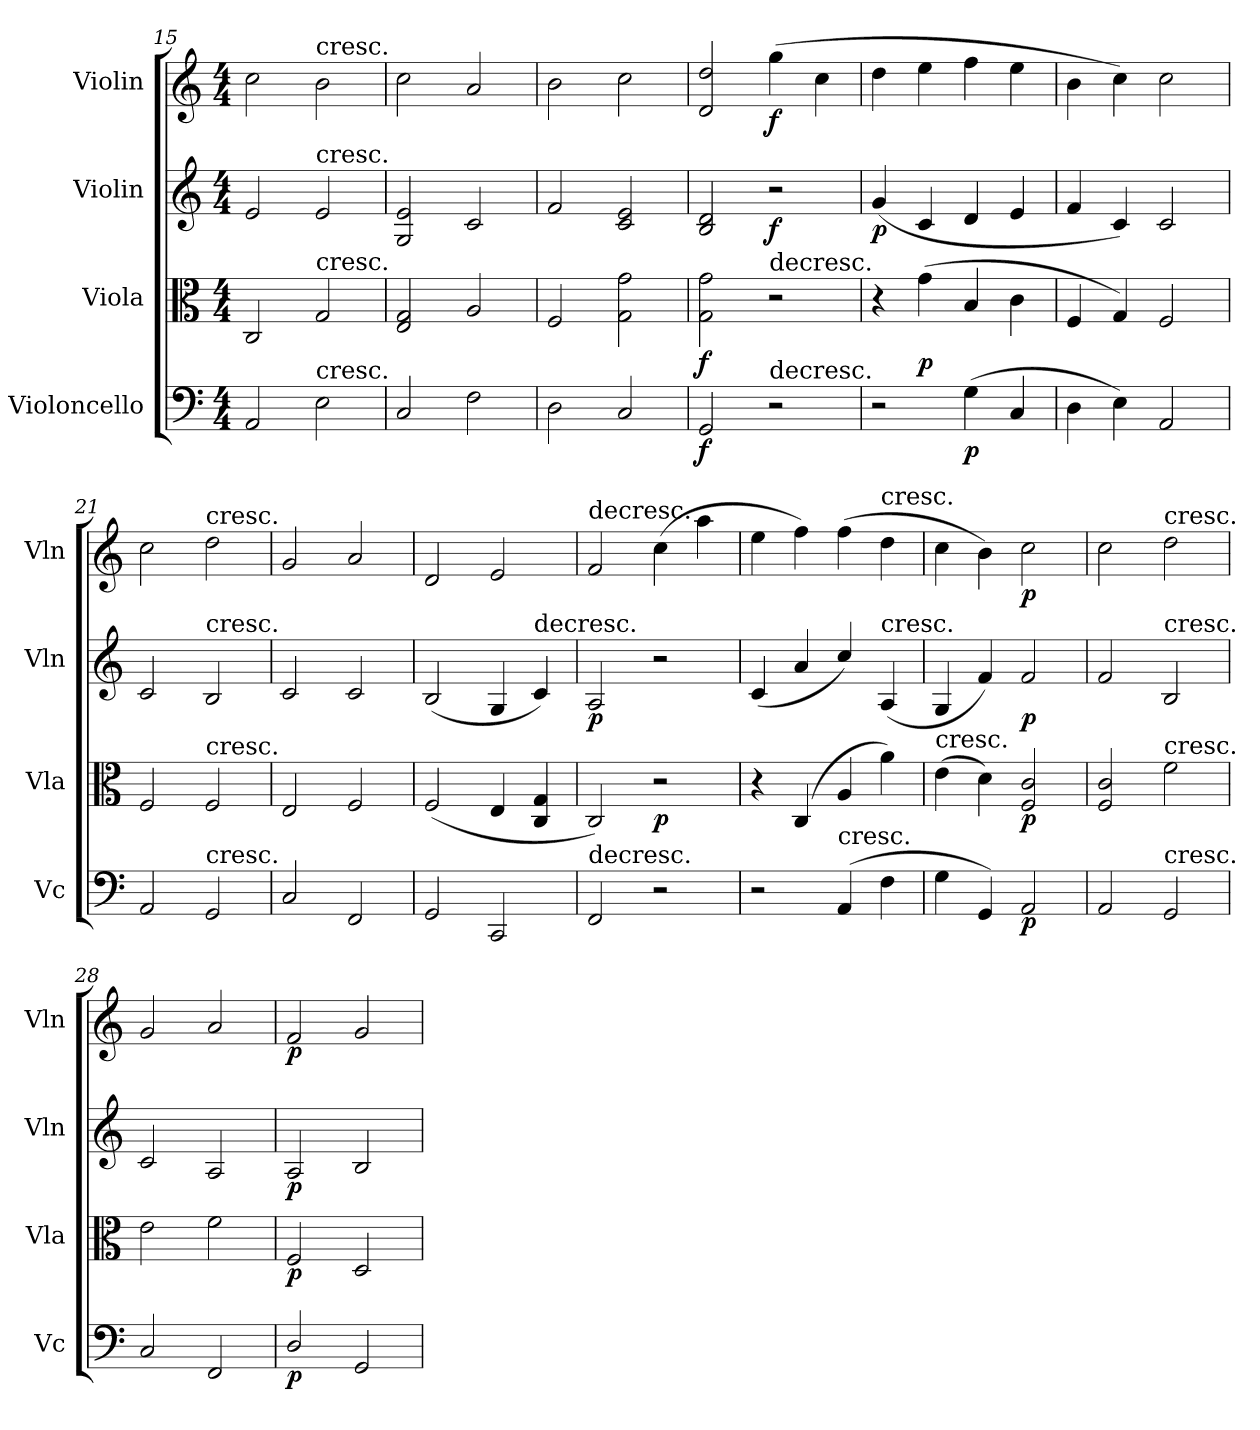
**kern	**dynam	**kern	**dynam	**kern	**dynam	**kern	**dynam
*part4	*part4	*part3	*part3	*part2	*part2	*part1	*part1
*staff4	*staff4	*staff3	*staff3	*staff2	*staff2	*staff1	*staff1
*I"Violoncello	*	*I"Viola	*	*I"Violin	*	*I"Violin	*
*I'Vc	*	*I'Vla	*	*I'Vln	*	*I'Vln	*
*clefF4	*	*clefC3	*	*clefG2	*	*clefG2	*
*k[]	*	*k[]	*	*k[]	*	*k[]	*
*M4/4	*	*M4/4	*	*M4/4	*	*M4/4	*
=15	=15	=15	=15	=15	=15	=15	=15
2AA/	.	2C/	.	2e/	.	2cc\	.
!	!	!	!	!	!	!LO:TX:t=cresc.	!
!	!	!	!	!LO:TX:t=cresc.	!	!	!
!	!	!LO:TX:t=cresc.	!	!	!	!	!
!LO:TX:t=cresc.	!	!	!	!	!	!	!
2E\	.	2G/	.	2e/	.	2b\	.
=16	=16	=16	=16	=16	=16	=16	=16
2C/	.	2E/ 2G/	.	2G/ 2e/	.	2cc\	.
2F\	.	2A/	.	2c/	.	2a/	.
=17	=17	=17	=17	=17	=17	=17	=17
2D\	.	2F/	.	2f/	.	2b\	.
2C/	.	2G\ 2g\	.	2c/ 2e/	.	2cc\	.
=18	=18	=18	=18	=18	=18	=18	=18
2GG/	f	2G\ 2g\	f	2B/ 2d/	.	2d/ 2dd/	.
!	!	!LO:TX:t=decresc.	!	!	!	!	!
!LO:TX:t=decresc.	!	!	!	!	!	!	!
2r	.	2r	.	2r	f	(4gg\	f
.	.	.	.	.	.	4cc\	.
=19	=19	=19	=19	=19	=19	=19	=19
2r	.	4r	.	(4g/	p	4dd\	.
.	.	(4g\	p	4c/	.	4ee\	.
(4G\	p	4B/	.	4d/	.	4ff\	.
4C/	.	4c\	.	4e/	.	4ee\	.
=20	=20	=20	=20	=20	=20	=20	=20
4D\	.	4F/	.	4f/	.	4b\	.
4E\)	.	4G/)	.	4c/)	.	4cc\)	.
2AA/	.	2F/	.	2c/	.	2cc\	.
=21	=21	=21	=21	=21	=21	=21	=21
2AA/	.	2F/	.	2c/	.	2cc\	.
!	!	!	!	!	!	!LO:TX:t=cresc.	!
!	!	!	!	!LO:TX:t=cresc.	!	!	!
!	!	!LO:TX:t=cresc.	!	!	!	!	!
!LO:TX:t=cresc.	!	!	!	!	!	!	!
2GG/	.	2F/	.	2B/	.	2dd\	.
=22	=22	=22	=22	=22	=22	=22	=22
2C/	.	2E/	.	2c/	.	2g/	.
2FF/	.	2F/	.	2c/	.	2a/	.
=23	=23	=23	=23	=23	=23	=23	=23
2GG/	.	(2F/	.	(2B/	.	2d/	.
2CC/	.	4E/	.	4G/	.	2e/	.
!	!	!	!	!LO:TX:t=decresc.	!	!	!
.	.	4C/ 4G/	.	4c/)	.	.	.
=24	=24	=24	=24	=24	=24	=24	=24
!	!	!	!	!	!	!LO:TX:t=decresc.	!
!LO:TX:t=decresc.	!	!	!	!	!	!	!
2FF/	.	2C/)	.	2A/	p	2f/	.
2r	.	2r	p	2r	.	(4cc\	.
.	.	.	.	.	.	4aa\	.
=25	=25	=25	=25	=25	=25	=25	=25
2r	.	4r	.	(4c/	.	4ee\	.
.	.	(4C/	.	4a/	.	4ff\)	.
!LO:TX:t=cresc.	!	!	!	!	!	!	!
(4AA/	.	4A/	.	4cc/)	.	(4ff\	.
!	!	!	!	!	!	!LO:TX:t=cresc.	!
!	!	!	!	!LO:TX:t=cresc.	!	!	!
4F\	.	4a\)	.	(4A/	.	4dd\	.
=26	=26	=26	=26	=26	=26	=26	=26
!	!	!LO:TX:t=cresc.	!	!	!	!	!
4G\	.	(4e\	.	4G/	.	4cc\	.
4GG/)	.	4d\)	.	4f/)	.	4b\)	.
2AA/	p	2F/ 2c/	p	2f/	p	2cc\	p
=27	=27	=27	=27	=27	=27	=27	=27
2AA/	.	2F/ 2c/	.	2f/	.	2cc\	.
!	!	!	!	!	!	!LO:TX:t=cresc.	!
!	!	!	!	!LO:TX:t=cresc.	!	!	!
!	!	!LO:TX:t=cresc.	!	!	!	!	!
!LO:TX:t=cresc.	!	!	!	!	!	!	!
2GG/	.	2f\	.	2B/	.	2dd\	.
=28	=28	=28	=28	=28	=28	=28	=28
2C/	.	2e\	.	2c/	.	2g/	.
2FF/	.	2f\	.	2A/	.	2a/	.
=29	=29	=29	=29	=29	=29	=29	=29
2D/	p	2F/	p	2A/	p	2f/	p
2GG/	.	2D/	.	2B/	.	2g/	.
=	=	=	=	=	=	=	=
*-	*-	*-	*-	*-	*-	*-	*-
